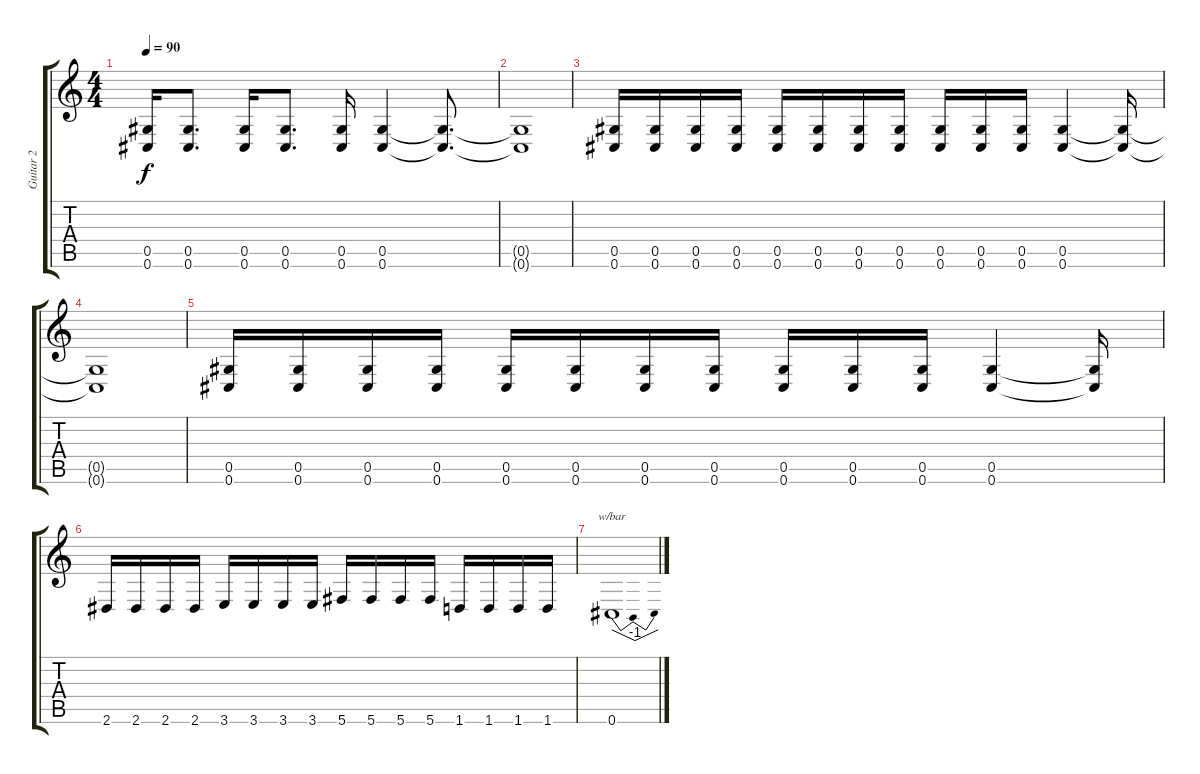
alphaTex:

\track ("Guitar 2" "Guitar 2") {instrument distortionguitar}
\staff {score tabs}
\tuning (Eb4 Bb3 Gb3 Db3 Ab2 Db2) {hide}
\ts (4 4)
\tempo 90
\clef g2
\ks c
(0.5 0.6).16{dy f} (0.5 0.6).8{d} (0.5 0.6).16 (0.5 0.6).8{d} (0.5 0.6).16 (0.5 0.6).4 (0.5{t} 0.6{t}).8{d} |
(0.5{t} 0.6{t}).1 |
(0.5 0.6).16 (0.5 0.6).16 (0.5 0.6).16 (0.5 0.6).16 (0.5 0.6).16 (0.5 0.6).16 (0.5 0.6).16 (0.5 0.6).16 (0.5 0.6).16 (0.5 0.6).16 (0.5 0.6).16 (0.5 0.6).4 (0.5{t} 0.6{t}).16 |
(0.5{t} 0.6{t}).1 |
(0.5 0.6).16 (0.5 0.6).16 (0.5 0.6).16 (0.5 0.6).16 (0.5 0.6).16 (0.5 0.6).16 (0.5 0.6).16 (0.5 0.6).16 (0.5 0.6).16 (0.5 0.6).16 (0.5 0.6).16 (0.5 0.6).4 (0.5{t} 0.6{t}).16 |
2.6.16 2.6.16 2.6.16 2.6.16 3.6.16 3.6.16 3.6.16 3.6.16 5.6.16 5.6.16 5.6.16 5.6.16 1.6.16 1.6.16 1.6.16 1.6.16 |
0.6.1{tbe (dip default 0 0 30 -4 60 0) volume 4}
